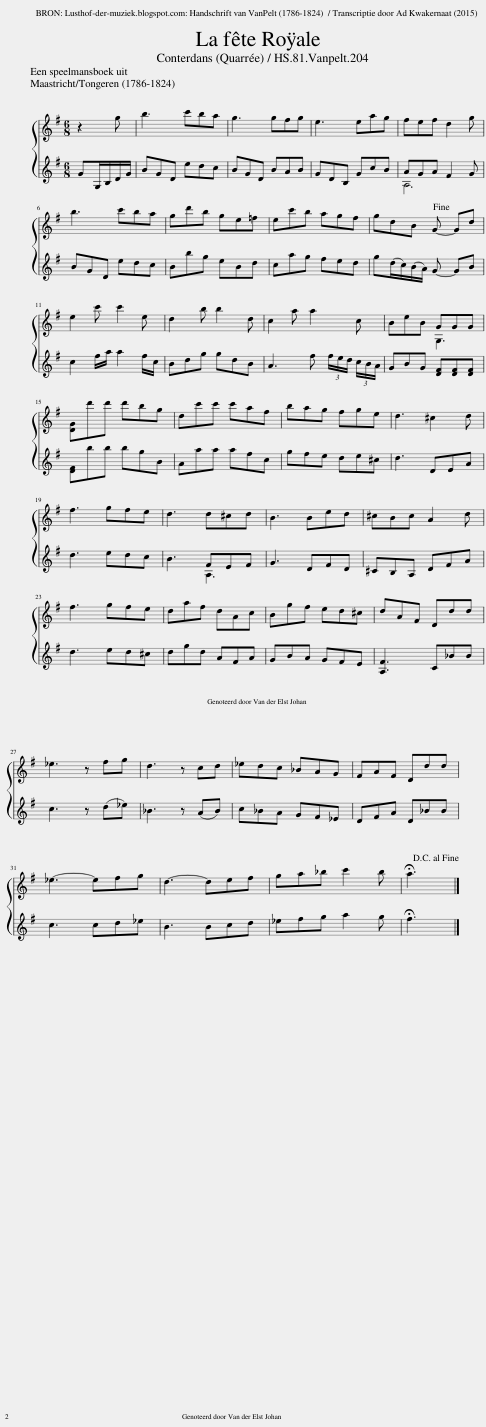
X:1
%%score { ( 1 2 ) ( 3 4 ) }
L:1/8
Q:1/4=160
M:6/8
I:linebreak $
K:G
V:1 treble
V:2 treble
V:3 treble
V:4 treble
V:1
 z2 g | b3 c'ba | g3 gfg | e3 eag | fef d2 g |$ %5
 b3 c'ba | gd'b ge=f | ec'b agf | gdB G-!fine! | Gd |$ %10
 e2 c' c'2 e | d2 b b2 d | c2 a a2 c | BeB GGG |$ [DG]d'd' d'bg | %15
 dc'c' c'af | bag fge | d3 ^c2 d |$ f3 gfe | d3 d^cd | %20
 B3 Bed | ^cBc A2 d |$ f3 gfe | daf dAc | Bgf ed^c | %25
 dAF Ddd |$ _e3 z fg | d3 z cd | _edc _BAG | FAF Ddd |$ %30
 _e3- efg | d3- def | ga_b c'2 b | !fermata!a3!D.C.! |] %34
V:2
 x3 | x6 | x6 | x6 | x6 |$ %5
 x6 | x6 | x6 | x4 | x2 |$ %10
 x6 | x6 | x6 | x3 G,3 |$ x6 | %15
 x6 | x6 | x6 |$ x6 | x6 | %20
 x6 | x6 |$ x6 | x6 | x6 | %25
 x6 |$ x6 | x6 | x6 | x6 |$ %30
 x6 | x6 | x6 | x3 |] %34
V:3
 GG,/B,/D/G/ | BGD edc | BGD BAB | GDB, GcB | AGA F2 G |$ %5
 BGD edc | Bbg eBd | cag fed | g(d/c/)(B/A/) G- | GB |$ %10
 c2 f/a/ a2 f/c/ | Bdg gdB | A3 f (3f/e/d/ (3c/B/A/ | GBG [DF][DF][DF] |$ [DF]bb bgB | %15
 Aaa afc | gfe de^c | d3 DEA |$ d3 edc | B3 FEF | %20
 G3 DFD | ^CB,A, DFA |$ d3 ed^c | dgd AFA | GBA GFE | %25
 [A,F]3 C_BB |$ c3 z (d_e) | _B3 z (AB) | c_BA GF_E | DFA D_BB |$ %30
 c3 cd_e | B3 Bcd | _efg a2 g | !fermata!f3 |] %34
V:4
 x3 | x6 | x6 | x6 | A,6 |$ %5
 x6 | x6 | x6 | x4 | x2 |$ %10
 x6 | x6 | x6 | x6 |$ x6 | %15
 x6 | x6 | x6 |$ x6 | x3 A,3 | %20
 x6 | x6 |$ x6 | x6 | x6 | %25
 x6 |$ x6 | x6 | x6 | x6 |$ %30
 x6 | x6 | x6 | x3 |] %34
